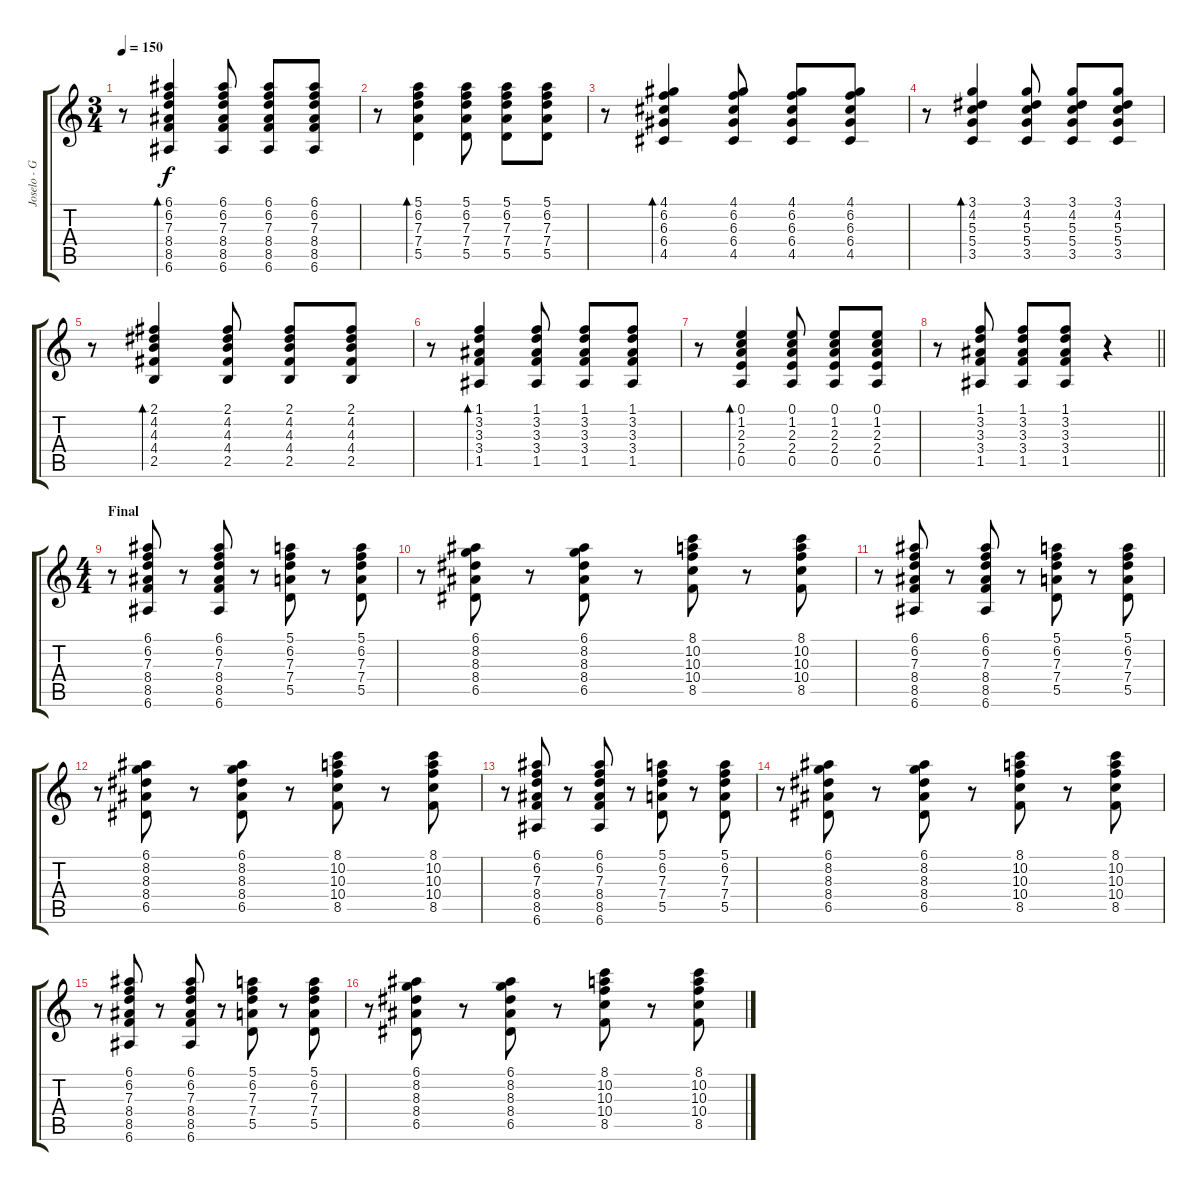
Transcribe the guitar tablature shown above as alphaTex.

\track ("Joselo - Guitarra" "Joselo - G") {instrument acousticguitarnylon}
\staff {score tabs}
\tuning (E4 B3 G3 D3 A2 E2) {hide}
\ts (3 4)
\tempo 150
\clef g2
\ks c
r.8{dy f} (6.1 6.2 7.3 8.4 8.5 6.6).4{bd 240} (6.1 6.2 7.3 8.4 8.5 6.6).8 (6.1 6.2 7.3 8.4 8.5 6.6).8 (6.1 6.2 7.3 8.4 8.5 6.6).8 |
r.8 (5.1 6.2 7.3 7.4 5.5).4{bd 240} (5.1 6.2 7.3 7.4 5.5).8 (5.1 6.2 7.3 7.4 5.5).8 (5.1 6.2 7.3 7.4 5.5).8 |
r.8 (4.1 6.2 6.3 6.4 4.5).4{bd 240} (4.1 6.2 6.3 6.4 4.5).8 (4.1 6.2 6.3 6.4 4.5).8 (4.1 6.2 6.3 6.4 4.5).8 |
r.8 (3.1 4.2 5.3 5.4 3.5).4{bd 240} (3.1 4.2 5.3 5.4 3.5).8 (3.1 4.2 5.3 5.4 3.5).8 (3.1 4.2 5.3 5.4 3.5).8 |
r.8 (2.1 4.2 4.3 4.4 2.5).4{bd 240} (2.1 4.2 4.3 4.4 2.5).8 (2.1 4.2 4.3 4.4 2.5).8 (2.1 4.2 4.3 4.4 2.5).8 |
r.8 (1.1 3.2 3.3 3.4 1.5).4{bd 240} (1.1 3.2 3.3 3.4 1.5).8 (1.1 3.2 3.3 3.4 1.5).8 (1.1 3.2 3.3 3.4 1.5).8 |
r.8 (0.1 1.2 2.3 2.4 0.5).4{bd 240} (0.1 1.2 2.3 2.4 0.5).8 (0.1 1.2 2.3 2.4 0.5).8 (0.1 1.2 2.3 2.4 0.5).8 |
\barLineRight lightlight
r.8 (1.1 3.2 3.3 3.4 1.5).8 (1.1 3.2 3.3 3.4 1.5).8 (1.1 3.2 3.3 3.4 1.5).8 r.4 |
\ts (4 4)
\section ("" "Final")
r.8 (6.1 6.2 7.3 8.4 8.5 6.6).8 r.8 (6.1 6.2 7.3 8.4 8.5 6.6).8 r.8 (5.1 6.2 7.3 7.4 5.5).8 r.8 (5.1 6.2 7.3 7.4 5.5).8 |
r.8 (6.1 8.2 8.3 8.4 6.5).8 r.8 (6.1 8.2 8.3 8.4 6.5).8 r.8 (8.1 10.2 10.3 10.4 8.5).8 r.8 (8.1 10.2 10.3 10.4 8.5).8 |
r.8 (6.1 6.2 7.3 8.4 8.5 6.6).8 r.8 (6.1 6.2 7.3 8.4 8.5 6.6).8 r.8 (5.1 6.2 7.3 7.4 5.5).8 r.8 (5.1 6.2 7.3 7.4 5.5).8 |
r.8 (6.1 8.2 8.3 8.4 6.5).8 r.8 (6.1 8.2 8.3 8.4 6.5).8 r.8 (8.1 10.2 10.3 10.4 8.5).8 r.8 (8.1 10.2 10.3 10.4 8.5).8 |
r.8 (6.1 6.2 7.3 8.4 8.5 6.6).8 r.8 (6.1 6.2 7.3 8.4 8.5 6.6).8 r.8 (5.1 6.2 7.3 7.4 5.5).8 r.8 (5.1 6.2 7.3 7.4 5.5).8 |
r.8 (6.1 8.2 8.3 8.4 6.5).8 r.8 (6.1 8.2 8.3 8.4 6.5).8 r.8 (8.1 10.2 10.3 10.4 8.5).8 r.8 (8.1 10.2 10.3 10.4 8.5).8 |
r.8 (6.1 6.2 7.3 8.4 8.5 6.6).8 r.8 (6.1 6.2 7.3 8.4 8.5 6.6).8 r.8 (5.1 6.2 7.3 7.4 5.5).8 r.8 (5.1 6.2 7.3 7.4 5.5).8 |
r.8 (6.1 8.2 8.3 8.4 6.5).8 r.8 (6.1 8.2 8.3 8.4 6.5).8 r.8 (8.1 10.2 10.3 10.4 8.5).8 r.8 (8.1 10.2 10.3 10.4 8.5).8
